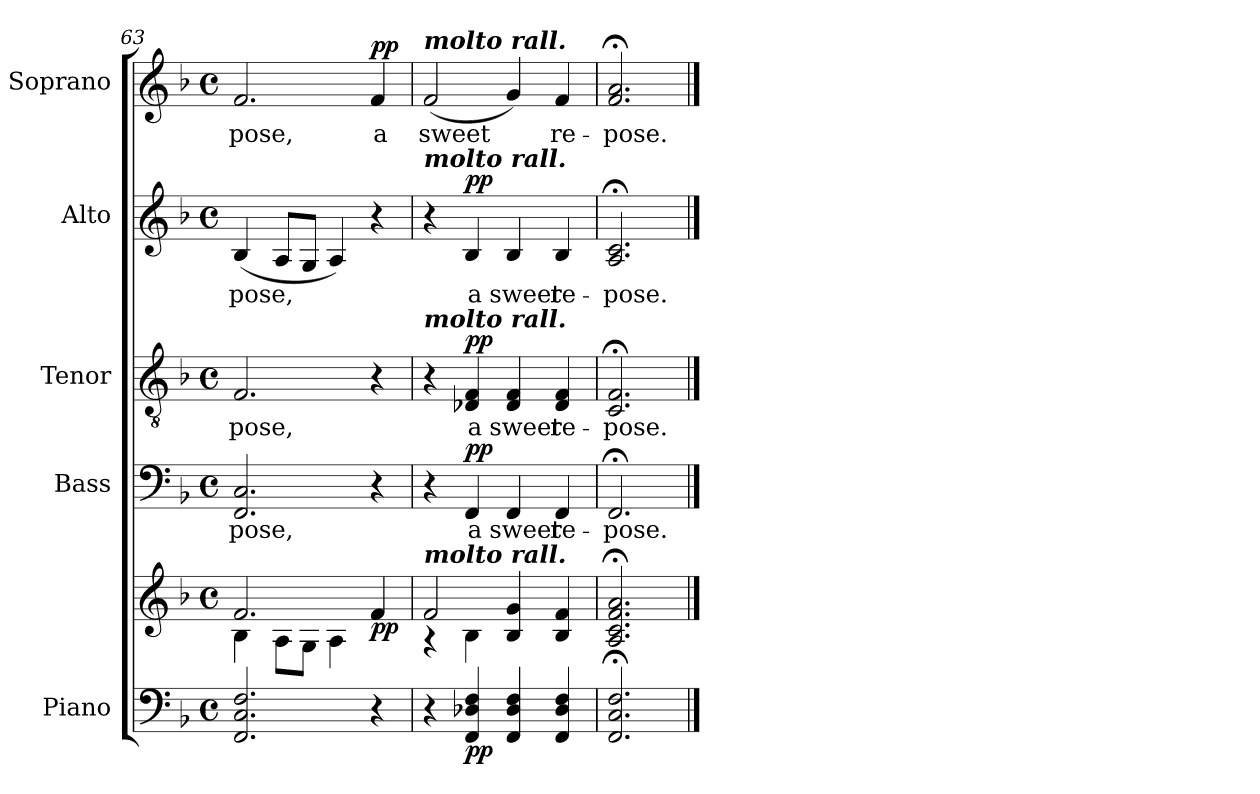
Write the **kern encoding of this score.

**kern	**kern	**dynam	**kern	**text	**dynam	**kern	**text	**dynam	**kern	**text	**dynam	**kern	**text	**dynam
*part5	*part5	*part5	*part4	*part4	*part4	*part3	*part3	*part3	*part2	*part2	*part2	*part1	*part1	*part1
*staff6	*staff5	*staff5/6	*staff4	*staff4	*staff4	*staff3	*staff3	*staff3	*staff2	*staff2	*staff2	*staff1	*staff1	*staff1
*I"Piano	*	*	*I"Bass	*	*	*I"Tenor	*	*	*I"Alto	*	*	*I"Soprano	*	*
*	*	*	*I'B	*	*	*I'T	*	*	*I'A	*	*	*I'S	*	*
*clefF4	*clefG2	*	*clefF4	*	*	*clefGv2	*	*	*clefG2	*	*	*clefG2	*	*
*k[b-]	*k[b-]	*	*k[b-]	*	*	*k[b-]	*	*	*k[b-]	*	*	*k[b-]	*	*
*F:	*F:	*	*F:	*	*	*F:	*	*	*F:	*	*	*F:	*	*
*M4/4	*M4/4	*	*M4/4	*	*	*M4/4	*	*	*M4/4	*	*	*M4/4	*	*
*met(c)	*met(c)	*	*met(c)	*	*	*met(c)	*	*	*met(c)	*	*	*met(c)	*	*
=63	=63	=63	=63	=63	=63	=63	=63	=63	=63	=63	=63	=63	=63	=63
*	*^	*	*	*	*	*	*	*	*	*	*	*	*	*
!	!	!	!	!	!LO:LY:b	!	!	!LO:LY:b	!	!	!LO:LY:b	!	!	!LO:LY:b	!
2.FF 2.C 2.F	2.f/	4B-\	.	2.FF 2.C	-pose,	.	2.F	-pose,	.	(<4B-	-pose,	.	2.f	-pose,	.
.	.	8A\L	.	.	.	.	.	.	.	8AL	.	.	.	.	.
.	.	8G\J	.	.	.	.	.	.	.	8GJ	.	.	.	.	.
.	.	4A\	.	.	.	.	.	.	.	4A)	.	.	.	.	.
!	!	!	!LO:DY:b	!	!	!	!	!	!	!	!	!	!	!LO:LY:b	!LO:DY:b
4r	4f/	4ryy	pp	4r	.	.	4r	.	.	4r	.	.	4f	a	pp
=64	=64	=64	=64	=64	=64	=64	=64	=64	=64	=64	=64	=64	=64	=64	=64
!	!	!	!	!	!	!	!	!	!	!	!	!	!LO:TX:a:Bi:t=molto rall.	!	!
!	!	!	!	!	!	!	!	!	!	!LO:TX:a:Bi:t=molto rall.	!	!	!	!	!
!	!	!	!	!	!	!	!LO:TX:a:Bi:t=molto rall.	!	!	!	!	!	!	!	!
!	!LO:TX:a:Bi:t=molto rall.	!	!	!	!	!	!	!	!	!	!	!	!	!	!
!	!	!	!	!	!	!	!	!	!	!	!	!	!	!LO:LY:b	!
4r	2f/	4r	.	4r	.	.	4r	.	.	4r	.	.	(<2f	sweet	.
!	!	!	!LO:DY:b=2	!	!LO:LY:b	!LO:DY:b	!	!LO:LY:b	!LO:DY:b	!	!LO:LY:b	!LO:DY:b	!	!	!
4FF 4D-X 4F	.	4B-\	pp	4FF	a	pp	4D-X 4F	a	pp	4B-	a	pp	.	.	.
!	!	!	!	!	!LO:LY:b	!	!	!LO:LY:b	!	!	!LO:LY:b	!	!	!	!
4FF 4D- 4F	4B-/ 4g/	2ryy	.	4FF	sweet	.	4D- 4F	sweet	.	4B-	sweet	.	4g)	.	.
!	!	!	!	!	!LO:LY:b	!	!	!LO:LY:b	!	!	!LO:LY:b	!	!	!LO:LY:b	!
4FF 4D- 4F	4B-/ 4f/	.	.	4FF	re-	.	4D- 4F	re-	.	4B-	re-	.	4f	re-	.
=65	=65	=65	=65	=65	=65	=65	=65	=65	=65	=65	=65	=65	=65	=65	=65
!	!	!	!	!	!LO:LY:b	!	!	!LO:LY:b	!	!	!LO:LY:b	!	!	!LO:LY:b	!
2.FF; 2.C; 2.F;	2.A/;< 2.c/;< 2.f/;< 2.a/;<	2.ryy	.	2.FF;<	-pose.	.	2.C;< 2.F;<	-pose.	.	2.A;< 2.c;<	-pose.	.	2.f;< 2.a;<	-pose.	.
*	*v	*v	*	*	*	*	*	*	*	*	*	*	*	*	*
==	==	==	==	==	==	==	==	==	==	==	==	==	==	==
*-	*-	*-	*-	*-	*-	*-	*-	*-	*-	*-	*-	*-	*-	*-
